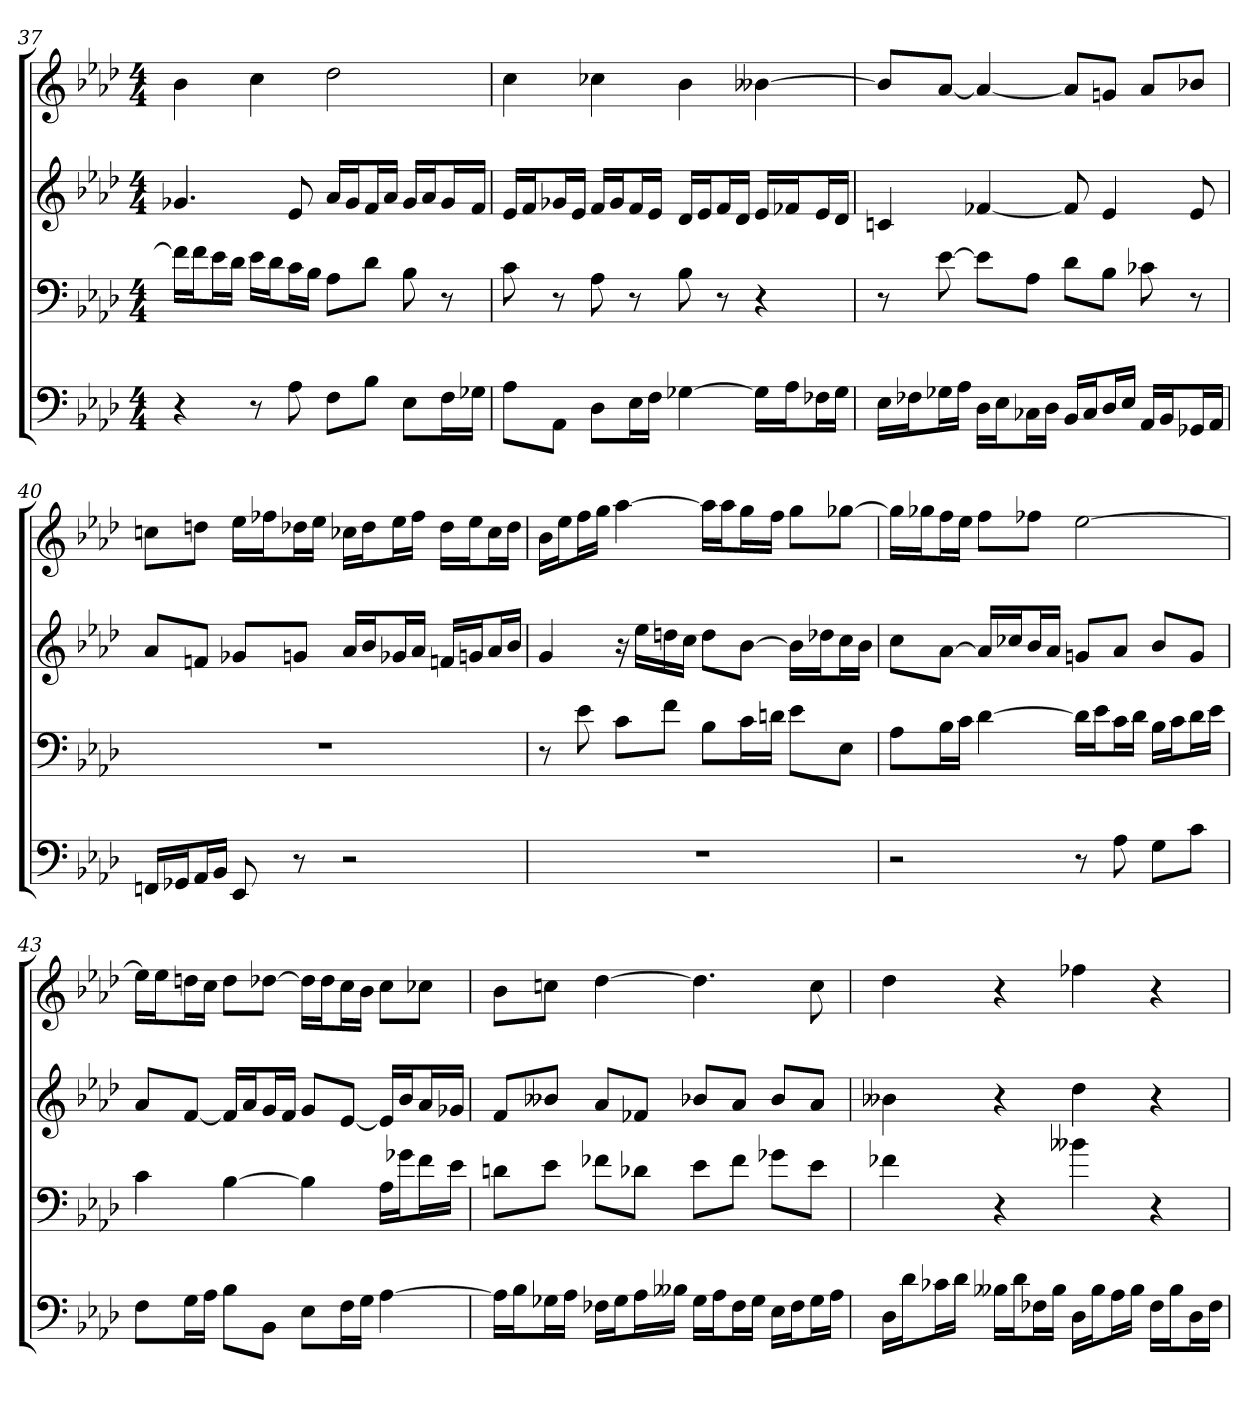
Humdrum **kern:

**kern	**kern	**kern	**kern
*part4	*part3	*part2	*part1
*staff4	*staff3	*staff2	*staff1
*clefF4	*clefF4	*clefG2	*clefG2
*k[b-e-a-d-]	*k[b-e-a-d-]	*k[b-e-a-d-]	*k[b-e-a-d-]
*A-:	*A-:	*A-:	*A-:
*M4/4	*M4/4	*M4/4	*M4/4
=37	=37	=37	=37
4r	16f\LL]	4.g-X	4b-
.	16f\J	.	.
.	16e-\L	.	.
.	16d-\JJ	.	.
8r	16e-\LL	.	4cc
.	16d-\J	.	.
8A-	16c\L	8e-	.
.	16B-\JJ	.	.
8F\L	8A-\L	16a-/LL	2dd-
.	.	16g-/J	.
8B-\J	8d-\J	16f/L	.
.	.	16a-/JJ	.
8E-\L	8B-	16g-/LL	.
.	.	16a-/J	.
16F\L	8r	16g-/L	.
16G-X\JJ	.	16f/JJ	.
=38	=38	=38	=38
8A-\L	8c	16e-/LL	4cc
.	.	16f/J	.
8AA-\J	8r	16g-X/L	.
.	.	16e-/JJ	.
8D-\L	8A-	16f/LL	4cc-X
.	.	16g-/J	.
16E-\L	8r	16f/L	.
16F\JJ	.	16e-/JJ	.
[4G-X	8B-	16d-/LL	4b-
.	.	16e-/J	.
.	8r	16f/L	.
.	.	16d-/JJ	.
16G-\LL]	4r	16e-/LL	[4b--X
16A-\J	.	16f-X/J	.
16F-X\L	.	16e-/L	.
16G-\JJ	.	16d-/JJ	.
=39	=39	=39	=39
16E-\LL	8r	4cn	8b--/L]
16F-X\J	.	.	.
16G-X\L	[8e-	.	[8a-/J
16A-\JJ	.	.	.
16D-\LL	8e-\L]	[4f-X	4a-_
16E-\J	.	.	.
16C-X\L	8A-\J	.	.
16D-\JJ	.	.	.
16BB-/LL	8d-\L	8f-]	8a-/L]
16C-/J	.	.	.
16D-/L	8B-\J	4e-	8gn/J
16E-/JJ	.	.	.
16AA-/LL	8c-X	.	8a-/L
16BB-/J	.	.	.
16GG-X/L	8r	8e-	8b-X/J
16AA-/JJ	.	.	.
=40	=40	=40	=40
16FFn/LL	1r	8a-/L	8ccn\L
16GG-X/J	.	.	.
16AA-/L	.	8fn/J	8ddn\J
16BB-/JJ	.	.	.
8EE-	.	8g-X/L	16ee-\LL
.	.	.	16ff-X\J
8r	.	8gn/J	16dd-X\L
.	.	.	16ee-\JJ
2r	.	16a-/LL	16cc-X\LL
.	.	16b-/J	16dd-\J
.	.	16g-X/L	16ee-\L
.	.	16a-/JJ	16ff-\JJ
.	.	16fn/LL	16dd-\LL
.	.	16gn/J	16ee-\J
.	.	16a-/L	16cc-\L
.	.	16b-/JJ	16dd-\JJ
=41	=41	=41	=41
1r	8r	4g	16b-\LL
.	.	.	16ee-\J
.	8e-	.	16ff\L
.	.	.	16gg\JJ
.	8c\L	16r	[4aa-
.	.	16ee-\LL	.
.	8f\J	16ddn\	.
.	.	16cc\JJ	.
.	8B-\L	8dd\L	16aa-\LL]
.	.	.	16aa-\J
.	16c\L	[8b-\J	16gg\L
.	16dn\JJ	.	16ff\JJ
.	8e-\L	16b-\LL]	8gg\L
.	.	16dd-X\J	.
.	8E-\J	16cc\L	[8gg-X\J
.	.	16b-\JJ	.
=42	=42	=42	=42
2r	8A-\L	8cc\L	16gg-\LL]
.	.	.	16gg-X\J
.	16B-\L	[8a-\J	16ff\L
.	16c\JJ	.	16ee-\JJ
.	[4d-	16a-/LL]	8ff\L
.	.	16cc-X/J	.
.	.	16b-/L	8ff-X\J
.	.	16a-/JJ	.
8r	16d-\LL]	8gn/L	[2ee-
.	16e-\J	.	.
8A-	16c\L	8a-/J	.
.	16d-\JJ	.	.
8G\L	16B-\LL	8b-/L	.
.	16c\J	.	.
8c\J	16d-\L	8g/J	.
.	16e-\JJ	.	.
=43	=43	=43	=43
8F\L	4c	8a-/L	16ee-\LL]
.	.	.	16ee-\J
16G\L	.	[8f/J	16ddn\L
16A-\JJ	.	.	16cc\JJ
8B-\L	[4B-	16f/LL]	8dd\L
.	.	16a-/J	.
8BB-\J	.	16g/L	[8dd-X\J
.	.	16f/JJ	.
8E-\L	4B-]	8g/L	16dd-\LL]
.	.	.	16dd-\J
16F\L	.	[8e-/J	16cc\L
16G\JJ	.	.	16b-\JJ
[4A-	16A-\LL	16e-/LL]	8cc\L
.	16g-X\J	16b-/J	.
.	16f\L	16a-/L	8cc-X\J
.	16e-\JJ	16g-X/JJ	.
=44	=44	=44	=44
16A-\LL]	8dn\L	8f/L	8b-\L
16B-\J	.	.	.
16G-X\L	8e-\J	8b--X/J	8ccn\J
16A-\JJ	.	.	.
16F-X\LL	8f-X\L	8a-/L	[4dd-
16G-\J	.	.	.
16A-\L	8d-X\J	8f-X/J	.
16B--X\JJ	.	.	.
16G-\LL	8e-\L	8b-X/L	4.dd-]
16A-\J	.	.	.
16F-\L	8f-\J	8a-/J	.
16G-\JJ	.	.	.
16E-\LL	8g-X\L	8b-/L	.
16F-\J	.	.	.
16G-\L	8e-\J	8a-/J	8cc
16A-\JJ	.	.	.
=45	=45	=45	=45
16D-\LL	4f-X	4b--X	4dd-
16d-\J	.	.	.
16c-X\L	.	.	.
16d-\JJ	.	.	.
16B--X\LL	4r	4r	4r
16d-\J	.	.	.
16F-X\L	.	.	.
16B--\JJ	.	.	.
16D-\LL	4b--X	4dd-	4ff-X
16B--\J	.	.	.
16A-\L	.	.	.
16B--\JJ	.	.	.
16F-\LL	4r	4r	4r
16B--\J	.	.	.
16D-\L	.	.	.
16F-\JJ	.	.	.
=	=	=	=
*-	*-	*-	*-
